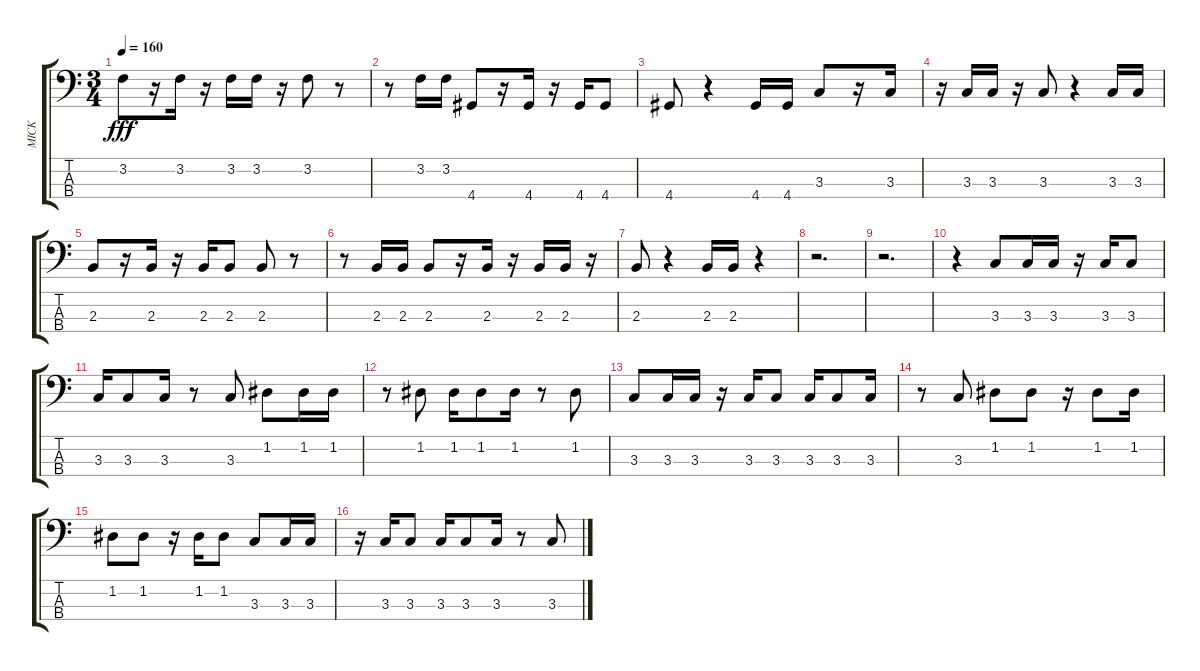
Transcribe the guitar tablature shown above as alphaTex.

\track ("MICK" "MICK") {instrument distortionguitar}
\staff {score tabs}
\tuning (G2 D2 A1 E1) {hide}
\ts (3 4)
\tempo 160
\clef f4
\ks c
3.2.8{dy fff} r.16 3.2.16 r.16 3.2.16 3.2.16 r.16 3.2.8 r.8 |
r.8 3.2.16 3.2.16 4.4.8 r.16 4.4.16 r.16 4.4.16 4.4.8 |
4.4.8 r.4 4.4.16 4.4.16 3.3.8 r.16 3.3.16 |
r.16 3.3.16 3.3.16 r.16 3.3.8 r.4 3.3.16 3.3.16 |
2.3.8 r.16 2.3.16 r.16 2.3.16 2.3.8 2.3.8 r.8 |
r.8 2.3.16 2.3.16 2.3.8 r.16 2.3.16 r.16 2.3.16 2.3.16 r.16 |
2.3.8 r.4 2.3.16 2.3.16 r.4 |
r.2{d} |
r.2{d} |
r.4 3.3.8 3.3.16 3.3.16 r.16 3.3.16 3.3.8 |
3.3.16 3.3.8 3.3.16 r.8 3.3.8 1.2.8 1.2.16 1.2.16 |
r.8 1.2.8 1.2.16 1.2.8 1.2.16 r.8 1.2.8 |
3.3.8 3.3.16 3.3.16 r.16 3.3.16 3.3.8 3.3.16 3.3.8 3.3.16 |
r.8 3.3.8 1.2.8 1.2.8 r.16 1.2.8 1.2.16 |
1.2.8 1.2.8 r.16 1.2.16 1.2.8 3.3.8 3.3.16 3.3.16 |
r.16 3.3.16 3.3.8 3.3.16 3.3.8 3.3.16 r.8 3.3.8
